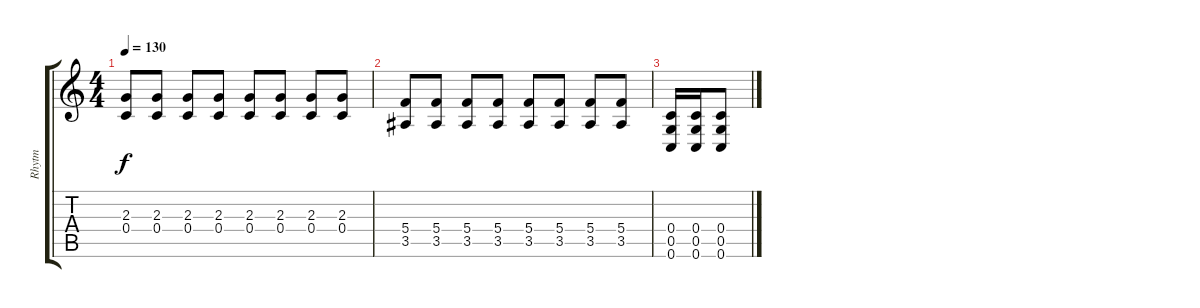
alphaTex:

\track ("Rhytm" "Rhytm") {instrument distortionguitar}
\staff {score tabs}
\tuning (D4 A3 F3 C3 G2 C2) {hide}
\ts (4 4)
\tempo 130
\clef g2
\ks c
(2.3 0.4).8{dy f} (2.3 0.4).8 (2.3 0.4).8 (2.3 0.4).8 (2.3 0.4).8 (2.3 0.4).8 (2.3 0.4).8 (2.3 0.4).8 |
(5.4 3.5).8 (5.4 3.5).8 (5.4 3.5).8 (5.4 3.5).8 (5.4 3.5).8 (5.4 3.5).8 (5.4 3.5).8 (5.4 3.5).8 |
(0.4 0.5 0.6).16 (0.4 0.5 0.6).16 (0.4 0.5 0.6).8
